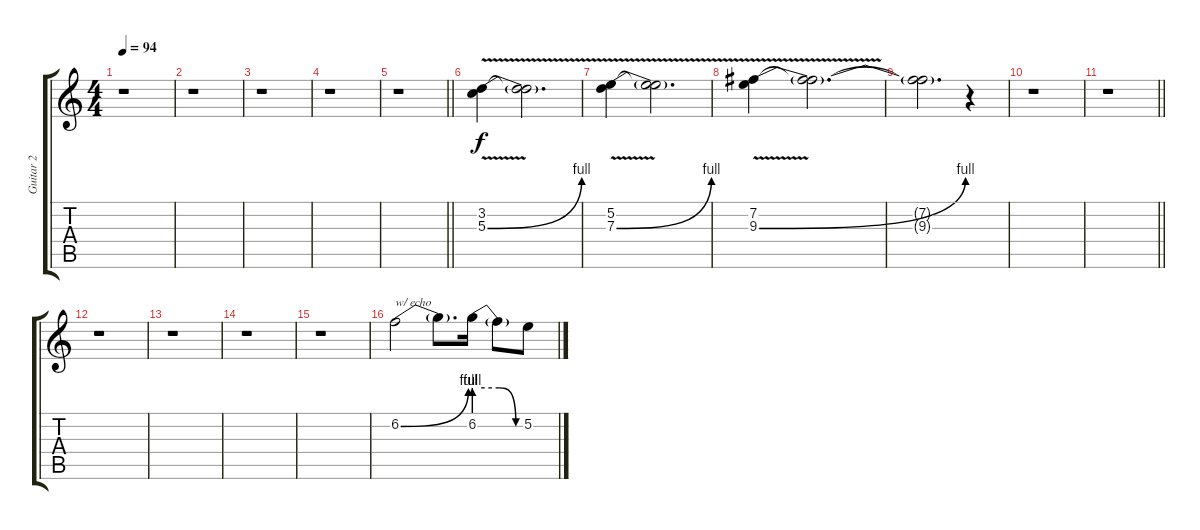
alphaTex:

\track ("Guitar 2" "Guitar 2") {instrument distortionguitar}
\staff {score tabs}
\tuning (E4 B3 G3 D3 A2 E2) {hide}
\ts (4 4)
\tempo 94
\clef g2
\ks c
r.1{dy f} |
r.1 |
r.1 |
r.1 |
\barLineRight lightlight
r.1 |
(3.2 5.3{be (bend 0 0 60 4) v}).4 (3.2{t} 5.3{t}).2{d} |
(5.2 7.3{be (bend 0 0 60 4) v}).4 (5.2{t} 7.3{t}).2{d} |
(7.2 9.3{be (bend 0 0 60 4) v}).4 (7.2{t} 9.3{t}).2{d} |
(7.2{t} 9.3{t}).2{d} r.4 |
r.1 |
\barLineRight lightlight
r.1 |
r.1 |
r.1 |
r.1 |
r.1 |
6.2{be (bend 0 0 60 4)}.2{txt "w/ echo"} 6.2{t}.8{d} 6.2{be (custom 0 4 30 4 50 0 60 0)}.16 6.2{t}.8 5.2.8
